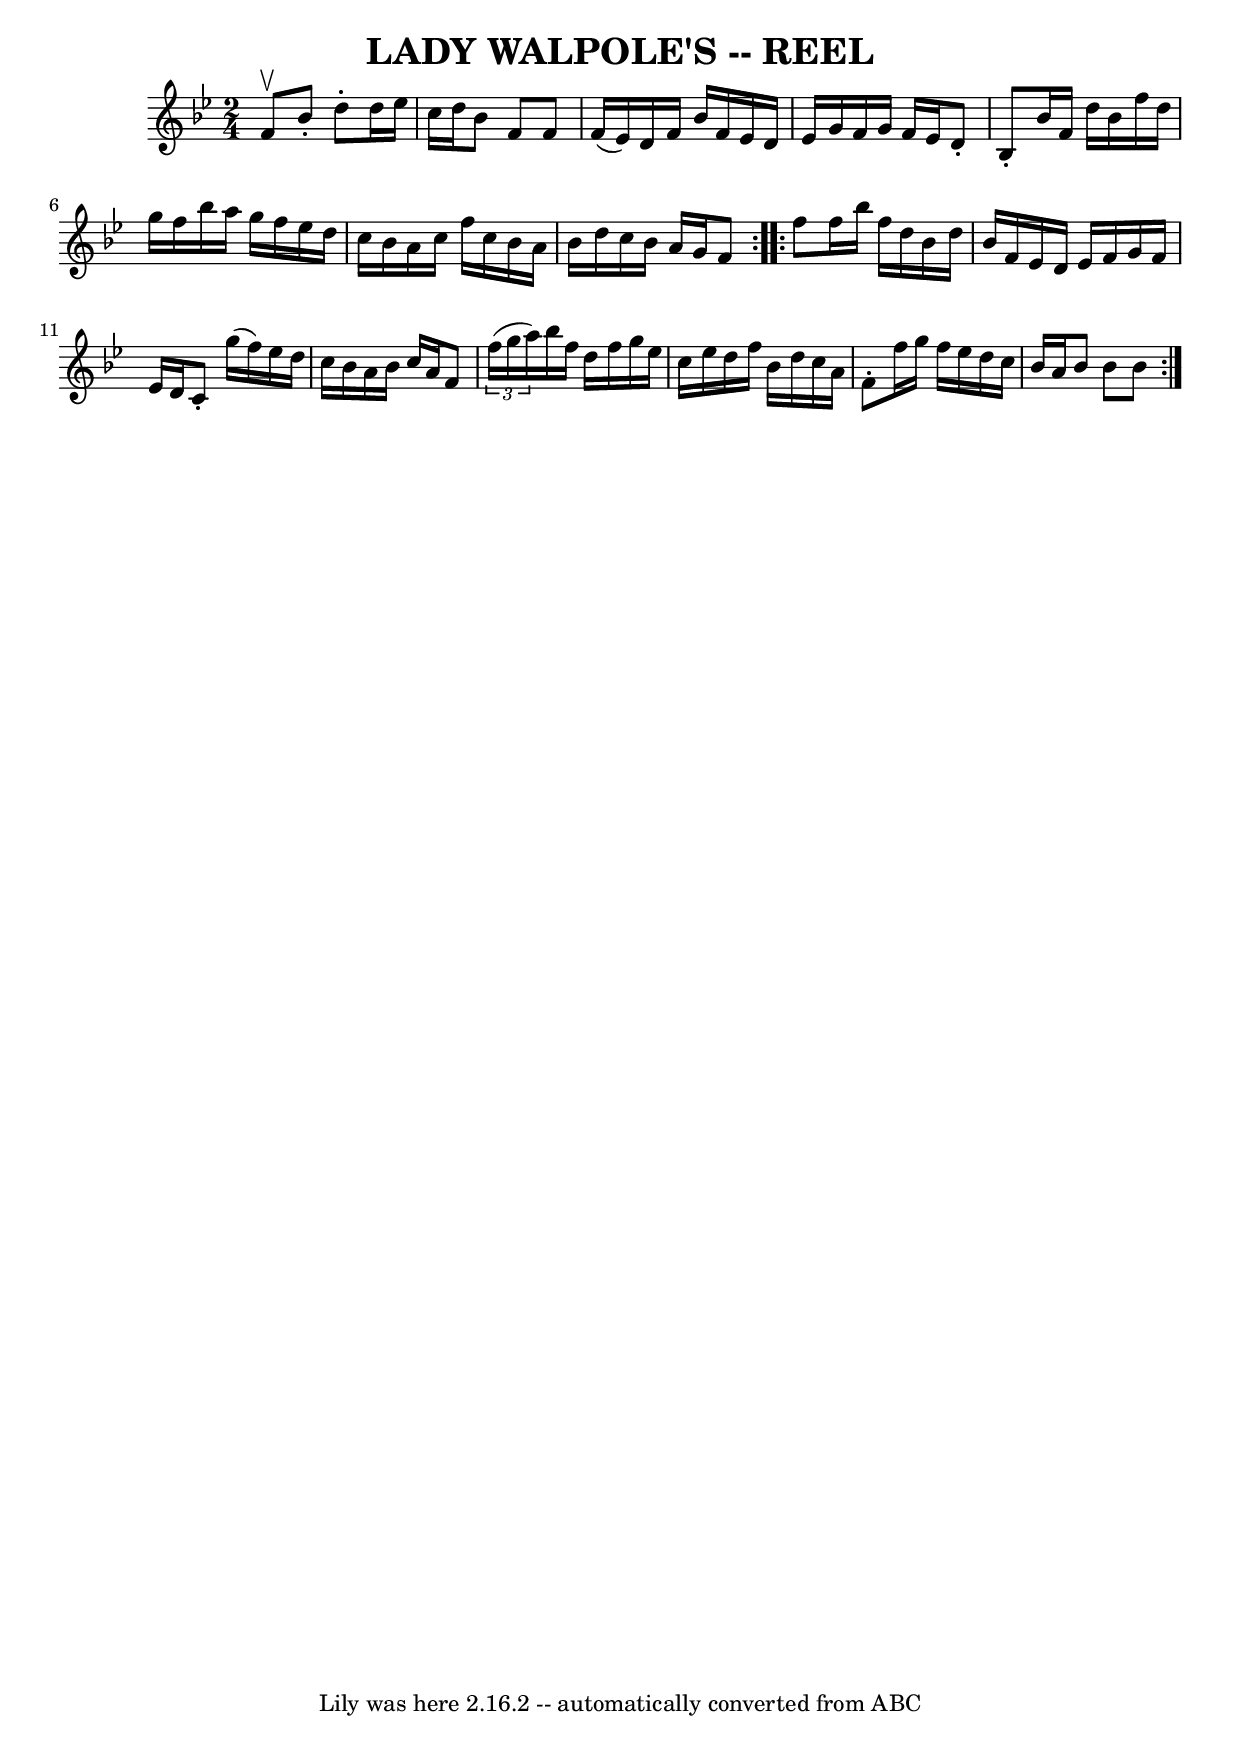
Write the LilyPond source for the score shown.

\version "2.7.40"
\include "Mammoth.ily"
\header {
	%% book = "Ryan's Mammoth Collection of Fiddle Tunes"
	crossRefNumber = "1"
	footnotes = "\\\\Often called Lady Washington's Reel or Boston Fancy\\\\LADY WALPOLE'S REEL. -- First couple cross over and balance, turn same;\\\\down the centre with partners, and back, (each remain on the others side\\\\of set until the foot) Ladies' chain. -- half promenade, half right and\\\\left to places."
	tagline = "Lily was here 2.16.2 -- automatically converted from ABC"
	title = "LADY WALPOLE'S -- REEL"
}
voicedefault =  {
\set Score.defaultBarType = "empty"

\repeat volta 2 {
\time 2/4 \key bes \major f'8^\upbow   |
 bes'8 -. d''8 -.   
d''16 ees''16 c''16 d''16    |
 bes'8 f'8 f'8 f'16 (
 ees'16)   |
 d'16 f'16 bes'16 f'16 ees'16 d'16    
ees'16 g'16    |
 f'16 g'16 f'16 ees'16 d'8 -. bes8 -. 
  |
 bes'16 f'16 d''16 bes'16 f''16 d''16 g''16    
f''16    |
 bes''16 a''16 g''16 f''16 ees''16 d''16    
c''16 bes'16    |
 a'16 c''16 f''16 c''16 bes'16 a'16 
 bes'16 d''16    |
 c''16 bes'16 a'16 g'16 f'8    }    
 \repeat volta 2 { f''8    |
 f''16 bes''16 f''16 d''16    
bes'16 d''16 bes'16 f'16    |
 ees'16 d'16 ees'16    
f'16 g'16 f'16 ees'16 d'16    |
 c'8 -. g''16 (f''16  
-) ees''16 d''16 c''16 bes'16    |
 a'16 bes'16 c''16  
 a'16 f'8    \times 2/3 { f''16 (g''16 a''16) }   |
     
bes''16 f''16 d''16 f''16 g''16 ees''16 c''16 ees''16    
|
 d''16 f''16 bes'16 d''16 c''16 a'16 f'8 -.   
|
 f''16 g''16 f''16 ees''16 d''16 c''16 bes'16    
a'16    |
 bes'8 bes'8 bes'8    }   
}

\score{
    <<

	\context Staff="default"
	{
	    \voicedefault 
	}

    >>
	\layout {
	}
	\midi {}
}
